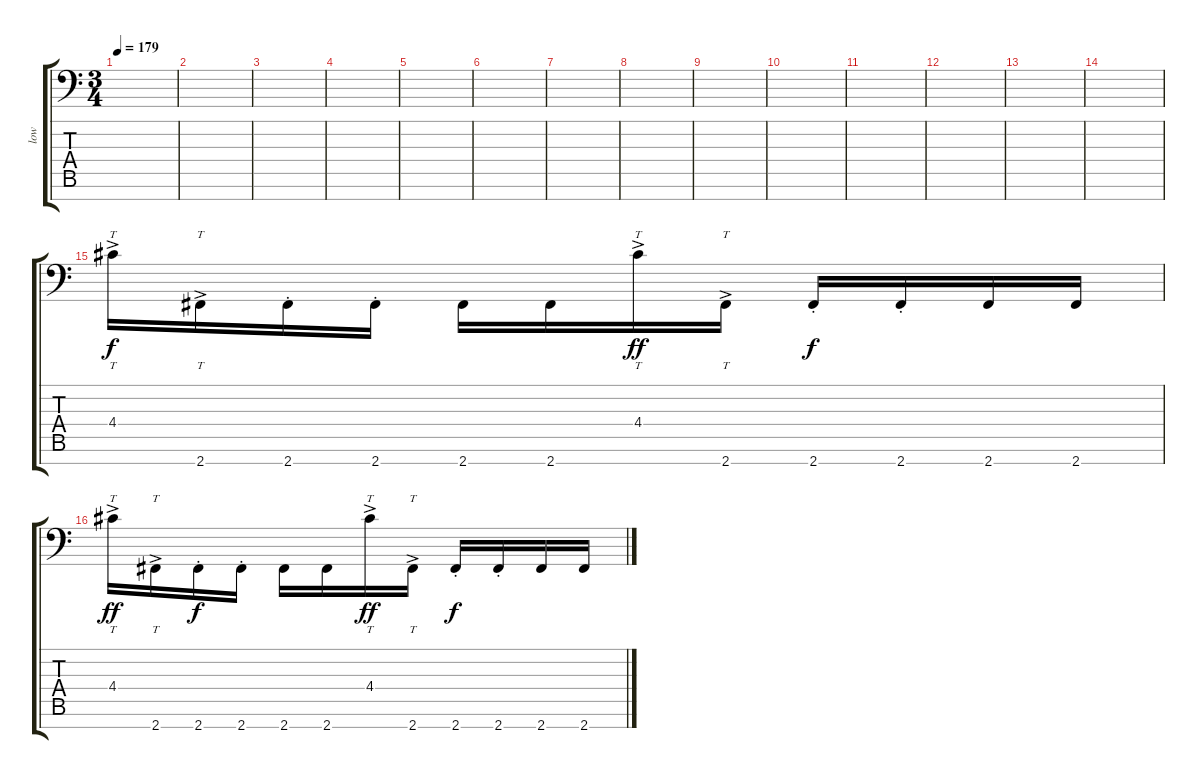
\track ("low" "low") {instrument distortionguitar}
\staff {score tabs}
\tuning (B3 G3 D3 A2 E2 B1 E1) {hide}
\ts (3 4)
\tempo 179
\clef f4
\ks c
|
|
|
|
|
|
|
|
|
|
|
|
|
|
4.4{ac}.16{tt} 2.7{ac}.16{tt} 2.7{st}.16{dy f} 2.7{st}.16 2.7.16 2.7.16 4.4{ac}.16{tt dy ff} 2.7{ac}.16{tt} 2.7{st}.16{dy f} 2.7{st}.16 2.7.16 2.7.16 |
4.4{ac}.16{tt dy ff} 2.7{ac}.16{tt} 2.7{st}.16{dy f} 2.7{st}.16 2.7.16 2.7.16 4.4{ac}.16{tt dy ff} 2.7{ac}.16{tt} 2.7{st}.16{dy f} 2.7{st}.16 2.7.16 2.7.16
